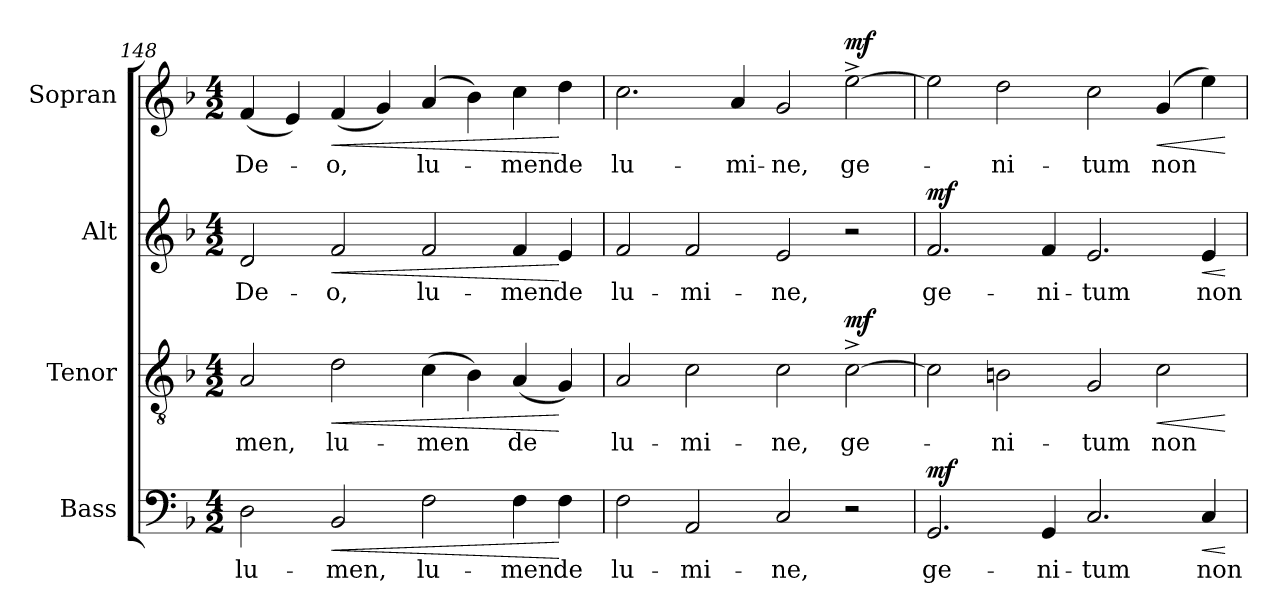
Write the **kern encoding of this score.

**kern	**text	**dynam	**kern	**text	**dynam	**kern	**text	**dynam	**kern	**text	**dynam
*part4	*part4	*part4	*part3	*part3	*part3	*part2	*part2	*part2	*part1	*part1	*part1
*staff4	*staff4	*staff4	*staff3	*staff3	*staff3	*staff2	*staff2	*staff2	*staff1	*staff1	*staff1
*I"Bass	*	*	*I"Tenor	*	*	*I"Alt	*	*	*I"Sopran	*	*
*I'B.	*	*	*I'T.	*	*	*I'A.	*	*	*I'S.	*	*
*clefF4	*	*	*clefGv2	*	*	*clefG2	*	*	*clefG2	*	*
*k[b-]	*	*	*k[b-]	*	*	*k[b-]	*	*	*k[b-]	*	*
*F:	*	*	*F:	*	*	*F:	*	*	*F:	*	*
*M4/2	*	*	*M4/2	*	*	*M4/2	*	*	*M4/2	*	*
=148	=148	=148	=148	=148	=148	=148	=148	=148	=148	=148	=148
!	!LO:LY:b	!	!	!LO:LY:b	!	!	!LO:LY:b	!	!	!LO:LY:b	!
2D\	lu-	.	2A/	-men,	.	2d/	De-	.	(<4f/	De-	.
.	.	.	.	.	.	.	.	.	4e/)	.	.
!	!LO:LY:b	!LO:HP:b	!	!LO:LY:b	!LO:HP:b	!	!LO:LY:b	!LO:HP:b	!	!LO:LY:b	!LO:HP:b
2BB-/	-men,	<	2d\	lu-	<	2f/	-o,	<	(<4f/	-o,	<
.	.	.	.	.	.	.	.	.	4g/)	.	.
!	!LO:LY:b	!	!	!LO:LY:b	!	!	!LO:LY:b	!	!	!LO:LY:b	!
2F\	lu-	.	(>4c\	-men	.	2f/	lu-	.	(>4a/	lu-	.
.	.	.	4B-\)	.	.	.	.	.	4b-\)	.	.
!	!LO:LY:b	!	!	!LO:LY:b	!	!	!LO:LY:b	!	!	!LO:LY:b	!
4F\	-men	.	(<4A/	de	.	4f/	-men	.	4cc\	-men	.
!	!LO:LY:b	!	!	!	!	!	!LO:LY:b	!	!	!LO:LY:b	!
4F\	de	[	4G/)	.	[	4e/	de	[	4dd\	de	[
!!LO:LB:g=z
=149	=149	=149	=149	=149	=149	=149	=149	=149	=149	=149	=149
!	!LO:LY:b	!	!	!LO:LY:b	!	!	!LO:LY:b	!	!	!LO:LY:b	!
2F\	lu-	.	2A/	lu-	.	2f/	lu-	.	2.cc\	lu-	.
!	!LO:LY:b	!	!	!LO:LY:b	!	!	!LO:LY:b	!	!	!	!
2AA/	-mi-	.	2c\	-mi-	.	2f/	-mi-	.	.	.	.
!	!	!	!	!	!	!	!	!	!	!LO:LY:b	!
.	.	.	.	.	.	.	.	.	4a/	-mi-	.
!	!LO:LY:b	!	!	!LO:LY:b	!	!	!LO:LY:b	!	!	!LO:LY:b	!
2C/	-ne,	.	2c\	-ne,	.	2e/	-ne,	.	2g/	-ne,	.
!	!	!	!	!LO:LY:b	!LO:DY:a	!	!	!	!	!LO:LY:b	!LO:DY:a
2r	.	.	[2c^>\	ge-	mf	2r	.	.	[2ee^>\	ge-	mf
=150	=150	=150	=150	=150	=150	=150	=150	=150	=150	=150	=150
!	!LO:LY:b	!LO:DY:a	!	!	!	!	!LO:LY:b	!LO:DY:a	!	!	!
2.GG/	ge-	mf	2c\]	.	.	2.f/	ge-	mf	2ee\]	.	.
!	!	!	!	!LO:LY:b	!	!	!	!	!	!LO:LY:b	!
.	.	.	2Bn\	-ni-	.	.	.	.	2dd\	-ni-	.
!	!LO:LY:b	!	!	!	!	!	!LO:LY:b	!	!	!	!
4GG/	-ni-	.	.	.	.	4f/	-ni-	.	.	.	.
!	!LO:LY:b	!	!	!LO:LY:b	!	!	!LO:LY:b	!	!	!LO:LY:b	!
2.C/	-tum	.	2G/	-tum	.	2.e/	-tum	.	2cc\	-tum	.
!	!	!	!	!LO:LY:b	!LO:HP:b	!	!	!	!	!LO:LY:b	!LO:HP:b
.	.	.	2c\	non	<	.	.	.	(>4g/	non	<
!	!LO:LY:b	!LO:HP:b	!	!	!	!	!LO:LY:b	!LO:HP:b	!	!	!
4C/	non	<	.	.	.	4e/	non	<	4ee\)	.	.
.	.	[	.	.	[	.	.	[	.	.	[
=	=	=	=	=	=	=	=	=	=	=	=
*-	*-	*-	*-	*-	*-	*-	*-	*-	*-	*-	*-
